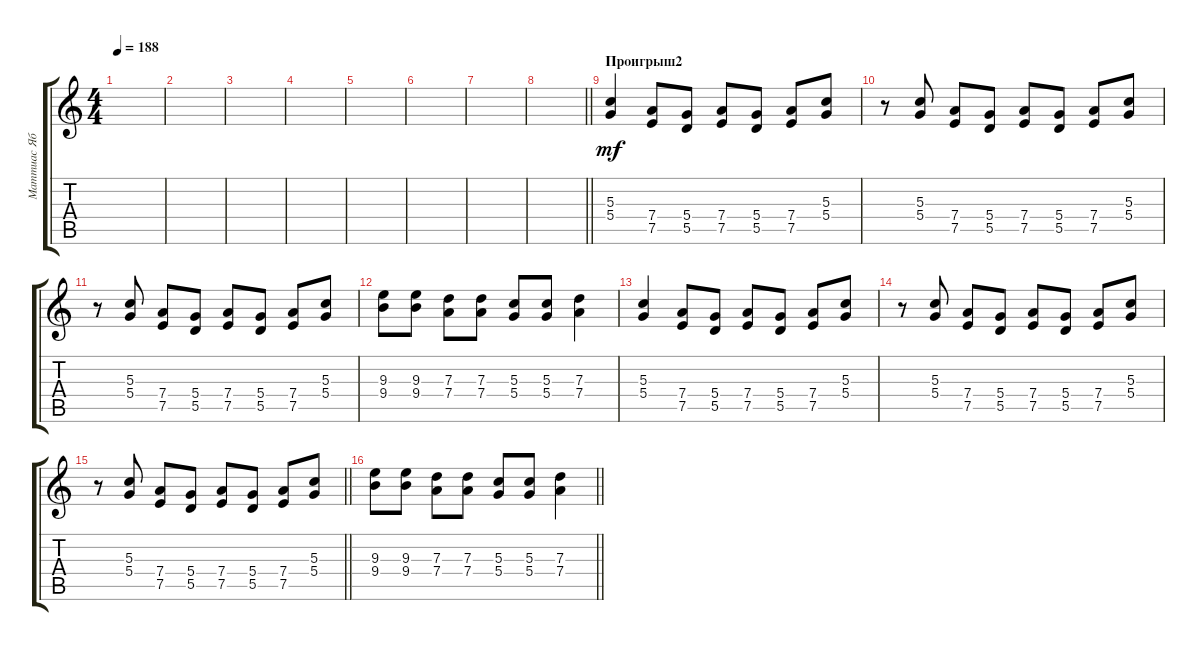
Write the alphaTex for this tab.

\track ("Маттиас Ябс (или Руди)" "Маттиас Яб") {instrument distortionguitar}
\staff {score tabs}
\tuning (E4 B3 G3 D3 A2 E2) {hide}
\ts (4 4)
\tempo 188
\clef g2
\ks c
|
|
|
|
|
|
|
\barLineRight lightlight
|
\section ("" "Проигрыш2")
(5.3 5.4).4{dy mf} (7.4 7.5).8 (5.4 5.5).8 (7.4 7.5).8 (5.4 5.5).8 (7.4 7.5).8 (5.3 5.4).8 |
r.8 (5.3 5.4).8 (7.4 7.5).8 (5.4 5.5).8 (7.4 7.5).8 (5.4 5.5).8 (7.4 7.5).8 (5.3 5.4).8 |
r.8 (5.3 5.4).8 (7.4 7.5).8 (5.4 5.5).8 (7.4 7.5).8 (5.4 5.5).8 (7.4 7.5).8 (5.3 5.4).8 |
(9.3 9.4).8 (9.3 9.4).8 (7.3 7.4).8 (7.3 7.4).8 (5.3 5.4).8 (5.3 5.4).8 (7.3 7.4).4 |
(5.3 5.4).4 (7.4 7.5).8 (5.4 5.5).8 (7.4 7.5).8 (5.4 5.5).8 (7.4 7.5).8 (5.3 5.4).8 |
r.8 (5.3 5.4).8 (7.4 7.5).8 (5.4 5.5).8 (7.4 7.5).8 (5.4 5.5).8 (7.4 7.5).8 (5.3 5.4).8 |
\barLineRight lightlight
r.8 (5.3 5.4).8 (7.4 7.5).8 (5.4 5.5).8 (7.4 7.5).8 (5.4 5.5).8 (7.4 7.5).8 (5.3 5.4).8 |
\barLineRight lightlight
(9.3 9.4).8 (9.3 9.4).8 (7.3 7.4).8 (7.3 7.4).8 (5.3 5.4).8 (5.3 5.4).8 (7.3 7.4).4
